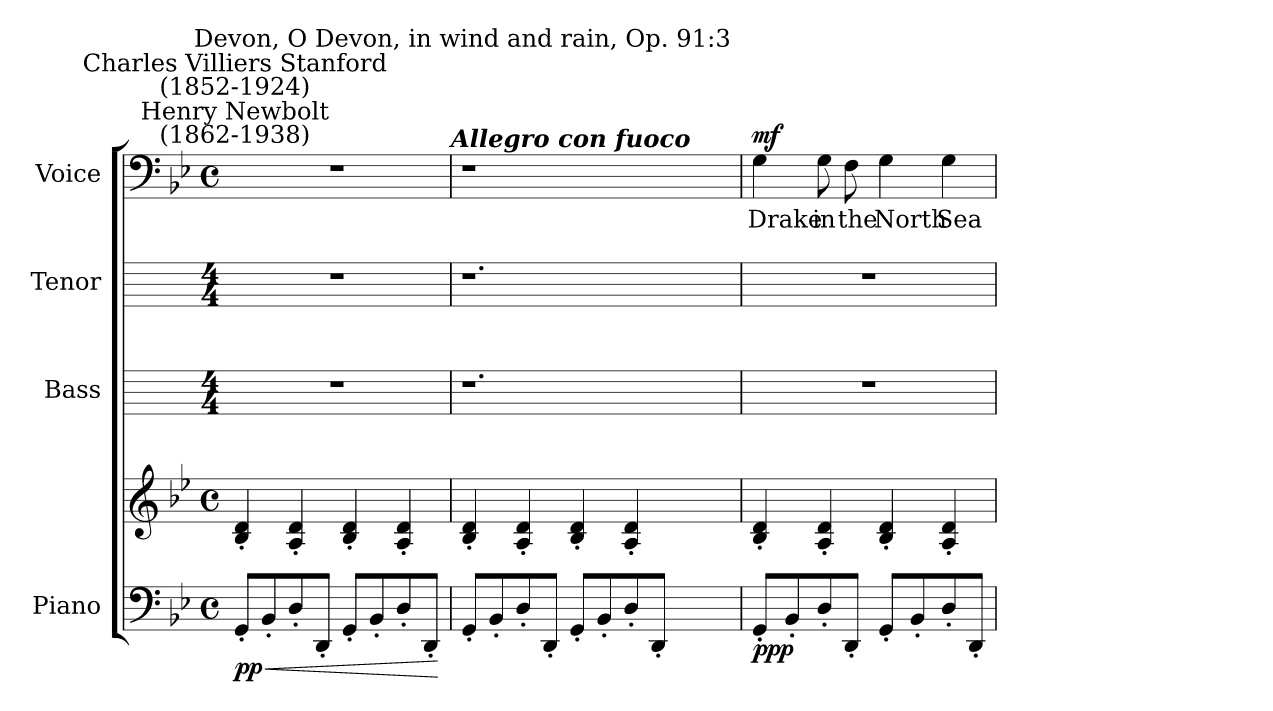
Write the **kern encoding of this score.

**kern	**kern	**dynam	**kern	**kern	**kern	**text	**dynam
*part4	*part4	*part4	*part3	*part2	*part1	*part1	*part1
*staff5	*staff4	*staff4/5	*staff3	*staff2	*staff1	*staff1	*staff1
*I"Piano	*	*	*I"Bass	*I"Tenor	*I"Voice	*	*
*	*	*	*I'B	*I'T	*	*	*
*clefF4	*clefG2	*	*	*	*clefF4	*	*
*k[b-e-]	*k[b-e-]	*	*	*	*k[b-e-]	*	*
*B-:	*B-:	*	*	*	*B-:	*	*
*M4/4	*M4/4	*	*M4/4	*M4/4	*M4/4	*	*
*met(c)	*met(c)	*	*	*	*met(c)	*	*
=	=	=	=	=	=	=	=
!	!	!	!	!	!LO:TX:a:cj:t=Henry Newbolt\n(1862-1938)	!	!
!	!	!	!	!	!LO:TX:a:cj:t=Charles Villiers Stanford\n(1852-1924)	!	!
!	!	!LO:HP:b=2	!	!	!	!	!
!	!	!LO:HP:n=1:b	!	!	!	!	!
!	!	!LO:DY:n=1:b=2	!	!	!	!	!
!	!	!LO:DY:n=2:b	!	!	!	!	!
8GG'L	4B-' 4d'	> < p p	1r	1r	1r	.	.
8BB-'	.	.	.	.	.	.	.
8D'	4A' 4d'	.	.	.	.	.	.
8DD'J	.	.	.	.	.	.	.
8GG'L	4B-' 4d'	.	.	.	.	.	.
8BB-'	.	.	.	.	.	.	.
8D'	4A' 4d'	.	.	.	.	.	.
8DD'J	.	.	.	.	.	.	.
.	.	[	.	.	.	.	.
!	!	!	!	!	!LO:TX:a:Bi:t=Allegro con fuoco	!	!
=1	=1	=1	=1	=1	=1	=1	=1
!	!	!	!	!	!LO:TX:a:cj:t=Devon, O Devon, in wind and rain, Op. 91&colon;3	!	!
8GG'L	4B-' 4d'	.	1.r	1.r	1r	.	.
8BB-'	.	.	.	.	.	.	.
8D'	4A' 4d'	.	.	.	.	.	.
8DD'J	.	.	.	.	.	.	.
8GG'L	4B-' 4d'	.	.	.	.	.	.
8BB-'	.	.	.	.	.	.	.
8D'	4A' 4d'	.	.	.	.	.	.
8DD'J	.	.	.	.	.	.	.
2ryy	2ryy	]	.	.	2ryy	.	.
=2	=2	=2	=2	=2	=2	=2	=2
!	!	!LO:DY:b=2	!	!	!	!LO:LY:b	!
!	!	!LO:DY:n=1:b=2	!	!	!	!	!
!	!	!LO:DY:n=2:b	!	!	!	!	!LO:DY:b
8GG'L	4B-' 4d'	p p p	1r	1r	4G	Drake	mf
8BB-'	.	.	.	.	.	.	.
!	!	!	!	!	!	!LO:LY:b	!
8D'	4A' 4d'	.	.	.	8G	in	.
!	!	!	!	!	!	!LO:LY:b	!
8DD'J	.	.	.	.	8F	the	.
!	!	!	!	!	!	!LO:LY:b	!
8GG'L	4B-' 4d'	.	.	.	4G	North	.
8BB-'	.	.	.	.	.	.	.
!	!	!	!	!	!	!LO:LY:b	!
8D'	4A' 4d'	.	.	.	4G	Sea	.
8DD'J	.	.	.	.	.	.	.
=	=	=	=	=	=	=	=
*-	*-	*-	*-	*-	*-	*-	*-
